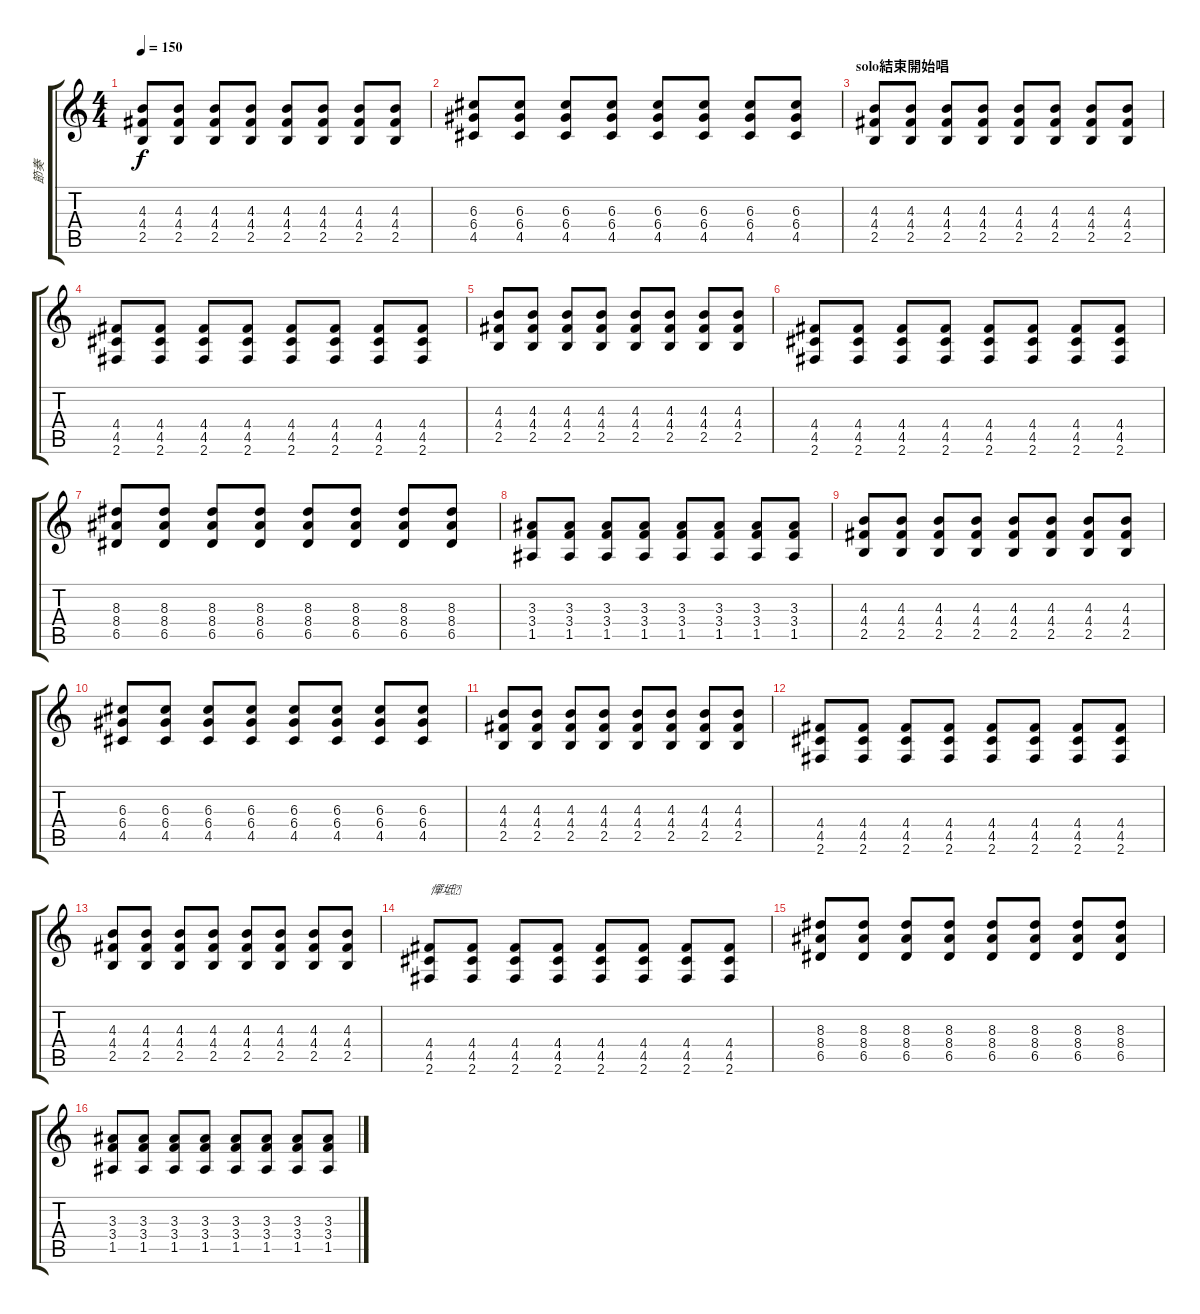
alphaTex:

\track ("節奏" "節奏") {instrument overdrivenguitar}
\staff {score tabs}
\tuning (E4 B3 G3 D3 A2 E2) {hide}
\ts (4 4)
\tempo 150
\clef g2
\ks c
(4.3 4.4 2.5).8{dy f} (4.3 4.4 2.5).8 (4.3 4.4 2.5).8 (4.3 4.4 2.5).8 (4.3 4.4 2.5).8 (4.3 4.4 2.5).8 (4.3 4.4 2.5).8 (4.3 4.4 2.5).8 |
(6.3 6.4 4.5).8 (6.3 6.4 4.5).8 (6.3 6.4 4.5).8 (6.3 6.4 4.5).8 (6.3 6.4 4.5).8 (6.3 6.4 4.5).8 (6.3 6.4 4.5).8 (6.3 6.4 4.5).8 |
\section ("" "solo結束開始唱")
(4.3 4.4 2.5).8 (4.3 4.4 2.5).8 (4.3 4.4 2.5).8 (4.3 4.4 2.5).8 (4.3 4.4 2.5).8 (4.3 4.4 2.5).8 (4.3 4.4 2.5).8 (4.3 4.4 2.5).8 |
(4.4 4.5 2.6).8 (4.4 4.5 2.6).8 (4.4 4.5 2.6).8 (4.4 4.5 2.6).8 (4.4 4.5 2.6).8 (4.4 4.5 2.6).8 (4.4 4.5 2.6).8 (4.4 4.5 2.6).8 |
(4.3 4.4 2.5).8 (4.3 4.4 2.5).8 (4.3 4.4 2.5).8 (4.3 4.4 2.5).8 (4.3 4.4 2.5).8 (4.3 4.4 2.5).8 (4.3 4.4 2.5).8 (4.3 4.4 2.5).8 |
(4.4 4.5 2.6).8 (4.4 4.5 2.6).8 (4.4 4.5 2.6).8 (4.4 4.5 2.6).8 (4.4 4.5 2.6).8 (4.4 4.5 2.6).8 (4.4 4.5 2.6).8 (4.4 4.5 2.6).8 |
(8.3 8.4 6.5).8 (8.3 8.4 6.5).8 (8.3 8.4 6.5).8 (8.3 8.4 6.5).8 (8.3 8.4 6.5).8 (8.3 8.4 6.5).8 (8.3 8.4 6.5).8 (8.3 8.4 6.5).8 |
(3.3 3.4 1.5).8 (3.3 3.4 1.5).8 (3.3 3.4 1.5).8 (3.3 3.4 1.5).8 (3.3 3.4 1.5).8 (3.3 3.4 1.5).8 (3.3 3.4 1.5).8 (3.3 3.4 1.5).8 |
(4.3 4.4 2.5).8 (4.3 4.4 2.5).8 (4.3 4.4 2.5).8 (4.3 4.4 2.5).8 (4.3 4.4 2.5).8 (4.3 4.4 2.5).8 (4.3 4.4 2.5).8 (4.3 4.4 2.5).8 |
(6.3 6.4 4.5).8 (6.3 6.4 4.5).8 (6.3 6.4 4.5).8 (6.3 6.4 4.5).8 (6.3 6.4 4.5).8 (6.3 6.4 4.5).8 (6.3 6.4 4.5).8 (6.3 6.4 4.5).8 |
(4.3 4.4 2.5).8 (4.3 4.4 2.5).8 (4.3 4.4 2.5).8 (4.3 4.4 2.5).8 (4.3 4.4 2.5).8 (4.3 4.4 2.5).8 (4.3 4.4 2.5).8 (4.3 4.4 2.5).8 |
(4.4 4.5 2.6).8 (4.4 4.5 2.6).8 (4.4 4.5 2.6).8 (4.4 4.5 2.6).8 (4.4 4.5 2.6).8 (4.4 4.5 2.6).8 (4.4 4.5 2.6).8 (4.4 4.5 2.6).8 |
(4.3 4.4 2.5).8 (4.3 4.4 2.5).8 (4.3 4.4 2.5).8 (4.3 4.4 2.5).8 (4.3 4.4 2.5).8 (4.3 4.4 2.5).8 (4.3 4.4 2.5).8 (4.3 4.4 2.5).8 |
(4.4 4.5 2.6).8{txt "憚坻"} (4.4 4.5 2.6).8 (4.4 4.5 2.6).8 (4.4 4.5 2.6).8 (4.4 4.5 2.6).8 (4.4 4.5 2.6).8 (4.4 4.5 2.6).8 (4.4 4.5 2.6).8 |
(8.3 8.4 6.5).8 (8.3 8.4 6.5).8 (8.3 8.4 6.5).8 (8.3 8.4 6.5).8 (8.3 8.4 6.5).8 (8.3 8.4 6.5).8 (8.3 8.4 6.5).8 (8.3 8.4 6.5).8 |
(3.3 3.4 1.5).8 (3.3 3.4 1.5).8 (3.3 3.4 1.5).8 (3.3 3.4 1.5).8 (3.3 3.4 1.5).8 (3.3 3.4 1.5).8 (3.3 3.4 1.5).8 (3.3 3.4 1.5).8
